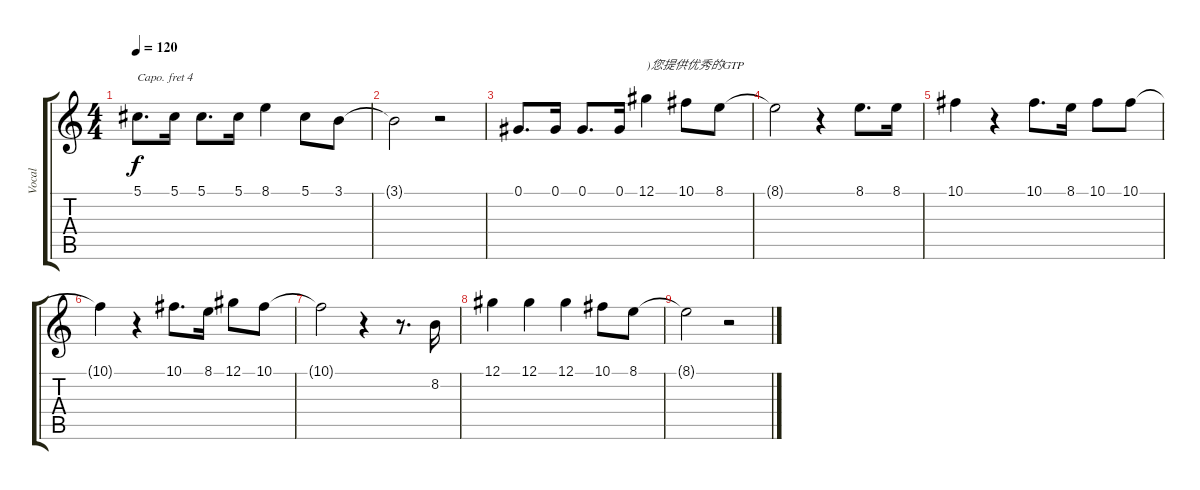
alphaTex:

\track ("Vocal" "Vocal") {instrument harmonica}
\staff {score tabs}
\capo 4
\tuning (E4 B3 G3 D3 A2 E2) {hide}
\ts (4 4)
\tempo 120
\clef g2
\ks c
5.1.8{d dy f} 5.1.16 5.1.8{d} 5.1.16 8.1.4 5.1.8 3.1.8 |
3.1{t}.2 r.2 |
0.1.8{d} 0.1.16 0.1.8{d} 0.1.16 12.1.4{txt ")您提供优秀的GTP"} 10.1.8 8.1.8 |
8.1{t}.2 r.4 8.1.8{d} 8.1.16 |
10.1.4 r.4 10.1.8{d} 8.1.16 10.1.8 10.1.8 |
10.1{t}.4 r.4 10.1.8{d} 8.1.16 12.1.8 10.1.8 |
10.1{t}.2 r.4 r.8{d} 8.2.16 |
12.1.4 12.1.4 12.1.4 10.1.8 8.1.8 |
8.1{t}.2 r.2
